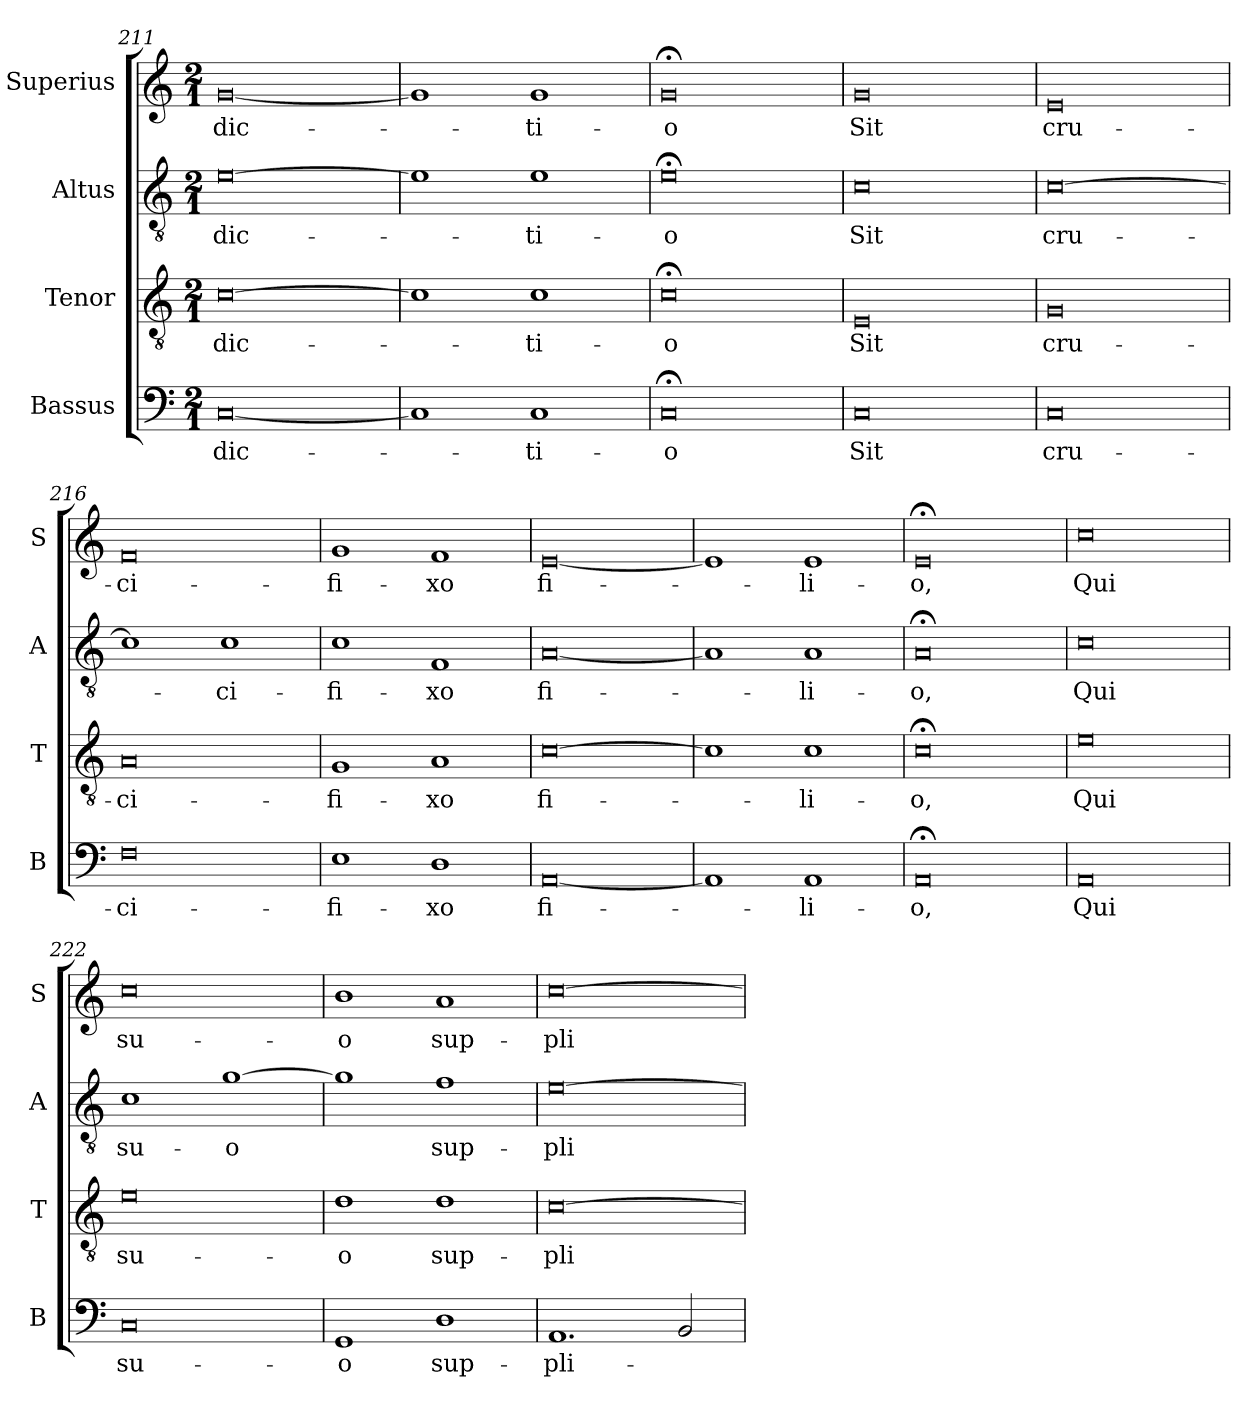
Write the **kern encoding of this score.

**kern	**text	**kern	**text	**kern	**text	**kern	**text
*part4	*part4	*part3	*part3	*part2	*part2	*part1	*part1
*staff4	*staff4	*staff3	*staff3	*staff2	*staff2	*staff1	*staff1
*I"Bassus	*	*I"Tenor	*	*I"Altus	*	*I"Superius	*
*I'B	*	*I'T	*	*I'A	*	*I'S	*
*clefF4	*	*clefGv2	*	*clefGv2	*	*clefG2	*
*k[]	*	*k[]	*	*k[]	*	*k[]	*
*M2/1	*	*M2/1	*	*M2/1	*	*M2/1	*
=211	=211	=211	=211	=211	=211	=211	=211
[0C	-dic-	[0c	-dic-	[0e	-dic-	[0g	-dic-
=212	=212	=212	=212	=212	=212	=212	=212
1C]	.	1c]	.	1e]	.	1g]	.
1C	-ti-	1c	-ti-	1e	-ti-	1g	-ti-
=213	=213	=213	=213	=213	=213	=213	=213
0C;<	-o	0c;<	-o	0e;<	-o	0g;<	-o
=214	=214	=214	=214	=214	=214	=214	=214
0C	Sit	0E	Sit	0c	Sit	0g	Sit
=215	=215	=215	=215	=215	=215	=215	=215
0C	cru-	0G	cru-	[0c	cru-	0e	cru-
=216	=216	=216	=216	=216	=216	=216	=216
0F	-ci-	0A	-ci-	1c]	.	0f	-ci-
.	.	.	.	1c	-ci-	.	.
=217	=217	=217	=217	=217	=217	=217	=217
1E	-fi-	1G	-fi-	1c	-fi-	1g	-fi-
1D	-xo	1A	-xo	1F	-xo	1f	-xo
=218	=218	=218	=218	=218	=218	=218	=218
[0AA	fi-	[0c	fi-	[0A	fi-	[0e	fi-
=219	=219	=219	=219	=219	=219	=219	=219
1AA]	.	1c]	.	1A]	.	1e]	.
1AA	-li-	1c	-li-	1A	-li-	1e	-li-
=220	=220	=220	=220	=220	=220	=220	=220
0AA;<	-o,	0c;<	-o,	0A;<	-o,	0e;<	-o,
=221	=221	=221	=221	=221	=221	=221	=221
0AA	Qui	0e	Qui	0c	Qui	0cc	Qui
=222	=222	=222	=222	=222	=222	=222	=222
0C	su-	0e	su-	1c	su-	0cc	su-
.	.	.	.	[1g	-o	.	.
=223	=223	=223	=223	=223	=223	=223	=223
1GG	-o	1d	-o	1g]	.	1b	-o
1D	sup-	1d	sup-	1f	sup-	1a	sup-
=224	=224	=224	=224	=224	=224	=224	=224
1.AA	-pli-	[0c	-pli-	[0e	-pli-	[0cc	-pli-
2BB/	.	.	.	.	.	.	.
=	=	=	=	=	=	=	=
*-	*-	*-	*-	*-	*-	*-	*-
